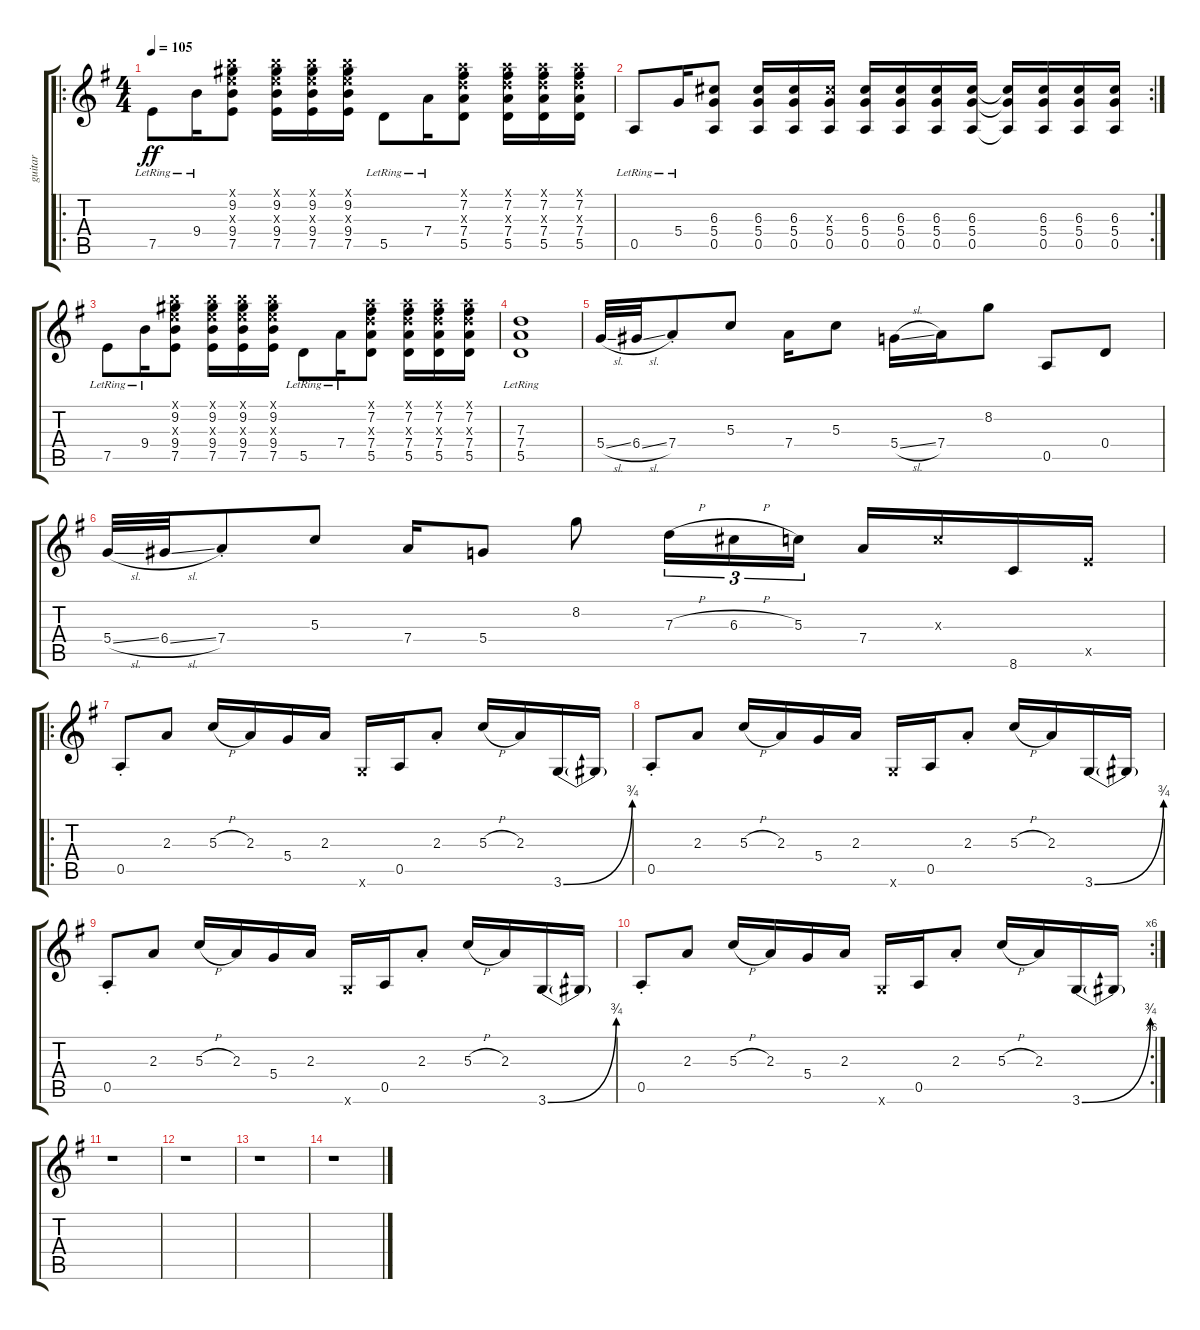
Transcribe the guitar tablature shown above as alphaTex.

\track ("guitar" "guitar") {instrument electricguitarmuted}
\staff {score tabs}
\tuning (E4 B3 G3 D3 A2 E2) {hide}
\ro
\ts (4 4)
\tempo 105
\clef g2
\ks g
7.5{lr}.8{dy ff} 9.4{lr}.16 (7.1{x} 9.2 9.3{x} 9.4 7.5).8 (7.1{x} 9.2 9.3{x} 9.4 7.5).16 (7.1{x} 9.2 9.3{x} 9.4 7.5).16 (7.1{x} 9.2 9.3{x} 9.4 7.5).16 5.5{lr}.8 7.4{lr}.16 (5.1{x} 7.2 7.3{x} 7.4 5.5).8 (5.1{x} 7.2 7.3{x} 7.4 5.5).16 (5.1{x} 7.2 7.3{x} 7.4 5.5).16 (5.1{x} 7.2 7.3{x} 7.4 5.5).16 |
\rc 2
0.5{lr}.8 5.4{lr}.16 (6.3 5.4 0.5).8 (6.3 5.4 0.5).16 (6.3 5.4 0.5).16 (6.3{x} 5.4 0.5).16 (6.3 5.4 0.5).16 (6.3 5.4 0.5).16 (6.3 5.4 0.5).16 (6.3 5.4 0.5).16 (6.3{t} 5.4{t} 0.5{t}).16 (6.3 5.4 0.5).16 (6.3 5.4 0.5).16 (6.3 5.4 0.5).16 |
7.5{lr}.8 9.4{lr}.16 (7.1{x} 9.2 9.3{x} 9.4 7.5).8 (7.1{x} 9.2 9.3{x} 9.4 7.5).16 (7.1{x} 9.2 9.3{x} 9.4 7.5).16 (7.1{x} 9.2 9.3{x} 9.4 7.5).16 5.5{lr}.8 7.4{lr}.16 (5.1{x} 7.2 7.3{x} 7.4 5.5).8 (5.1{x} 7.2 7.3{x} 7.4 5.5).16 (5.1{x} 7.2 7.3{x} 7.4 5.5).16 (5.1{x} 7.2 7.3{x} 7.4 5.5).16 |
(7.3{lr} 7.4{lr} 5.5{lr}).1 |
5.4{sl}.32 6.4{sl}.32 7.4{st}.8 5.3.8 7.4.16 5.3.8 5.4{sl}.16 7.4.16 8.2.8 0.5.8 0.4.8 |
5.4{sl}.32 6.4{sl}.32 7.4{st}.8 5.3.8 7.4.16 5.4.8 8.2.8 7.3{h}.16{tu (3 2)} 6.3{h}.16{tu (3 2)} 5.3.16{tu (3 2)} 7.4.16 5.3{x}.16 8.6.16 7.5{x}.16 |
\ro
0.5{st}.8 2.3.8 5.3{h}.16 2.3.16 5.4.16 2.3.16 3.6{x}.16 0.5.16 2.3{st}.8 5.3{h}.16 2.3.16 3.6{be (bend 0 0 60 3)}.16 3.6{t}.16 |
0.5{st}.8 2.3.8 5.3{h}.16 2.3.16 5.4.16 2.3.16 3.6{x}.16 0.5.16 2.3{st}.8 5.3{h}.16 2.3.16 3.6{be (bend 0 0 60 3)}.16 3.6{t}.16 |
0.5{st}.8 2.3.8 5.3{h}.16 2.3.16 5.4.16 2.3.16 3.6{x}.16 0.5.16 2.3{st}.8 5.3{h}.16 2.3.16 3.6{be (bend 0 0 60 3)}.16 3.6{t}.16 |
\rc 6
0.5{st}.8 2.3.8 5.3{h}.16 2.3.16 5.4.16 2.3.16 3.6{x}.16 0.5.16 2.3{st}.8 5.3{h}.16 2.3.16 3.6{be (bend 0 0 60 3)}.16 3.6{t}.16 |
r.1 |
r.1 |
r.1 |
r.1
